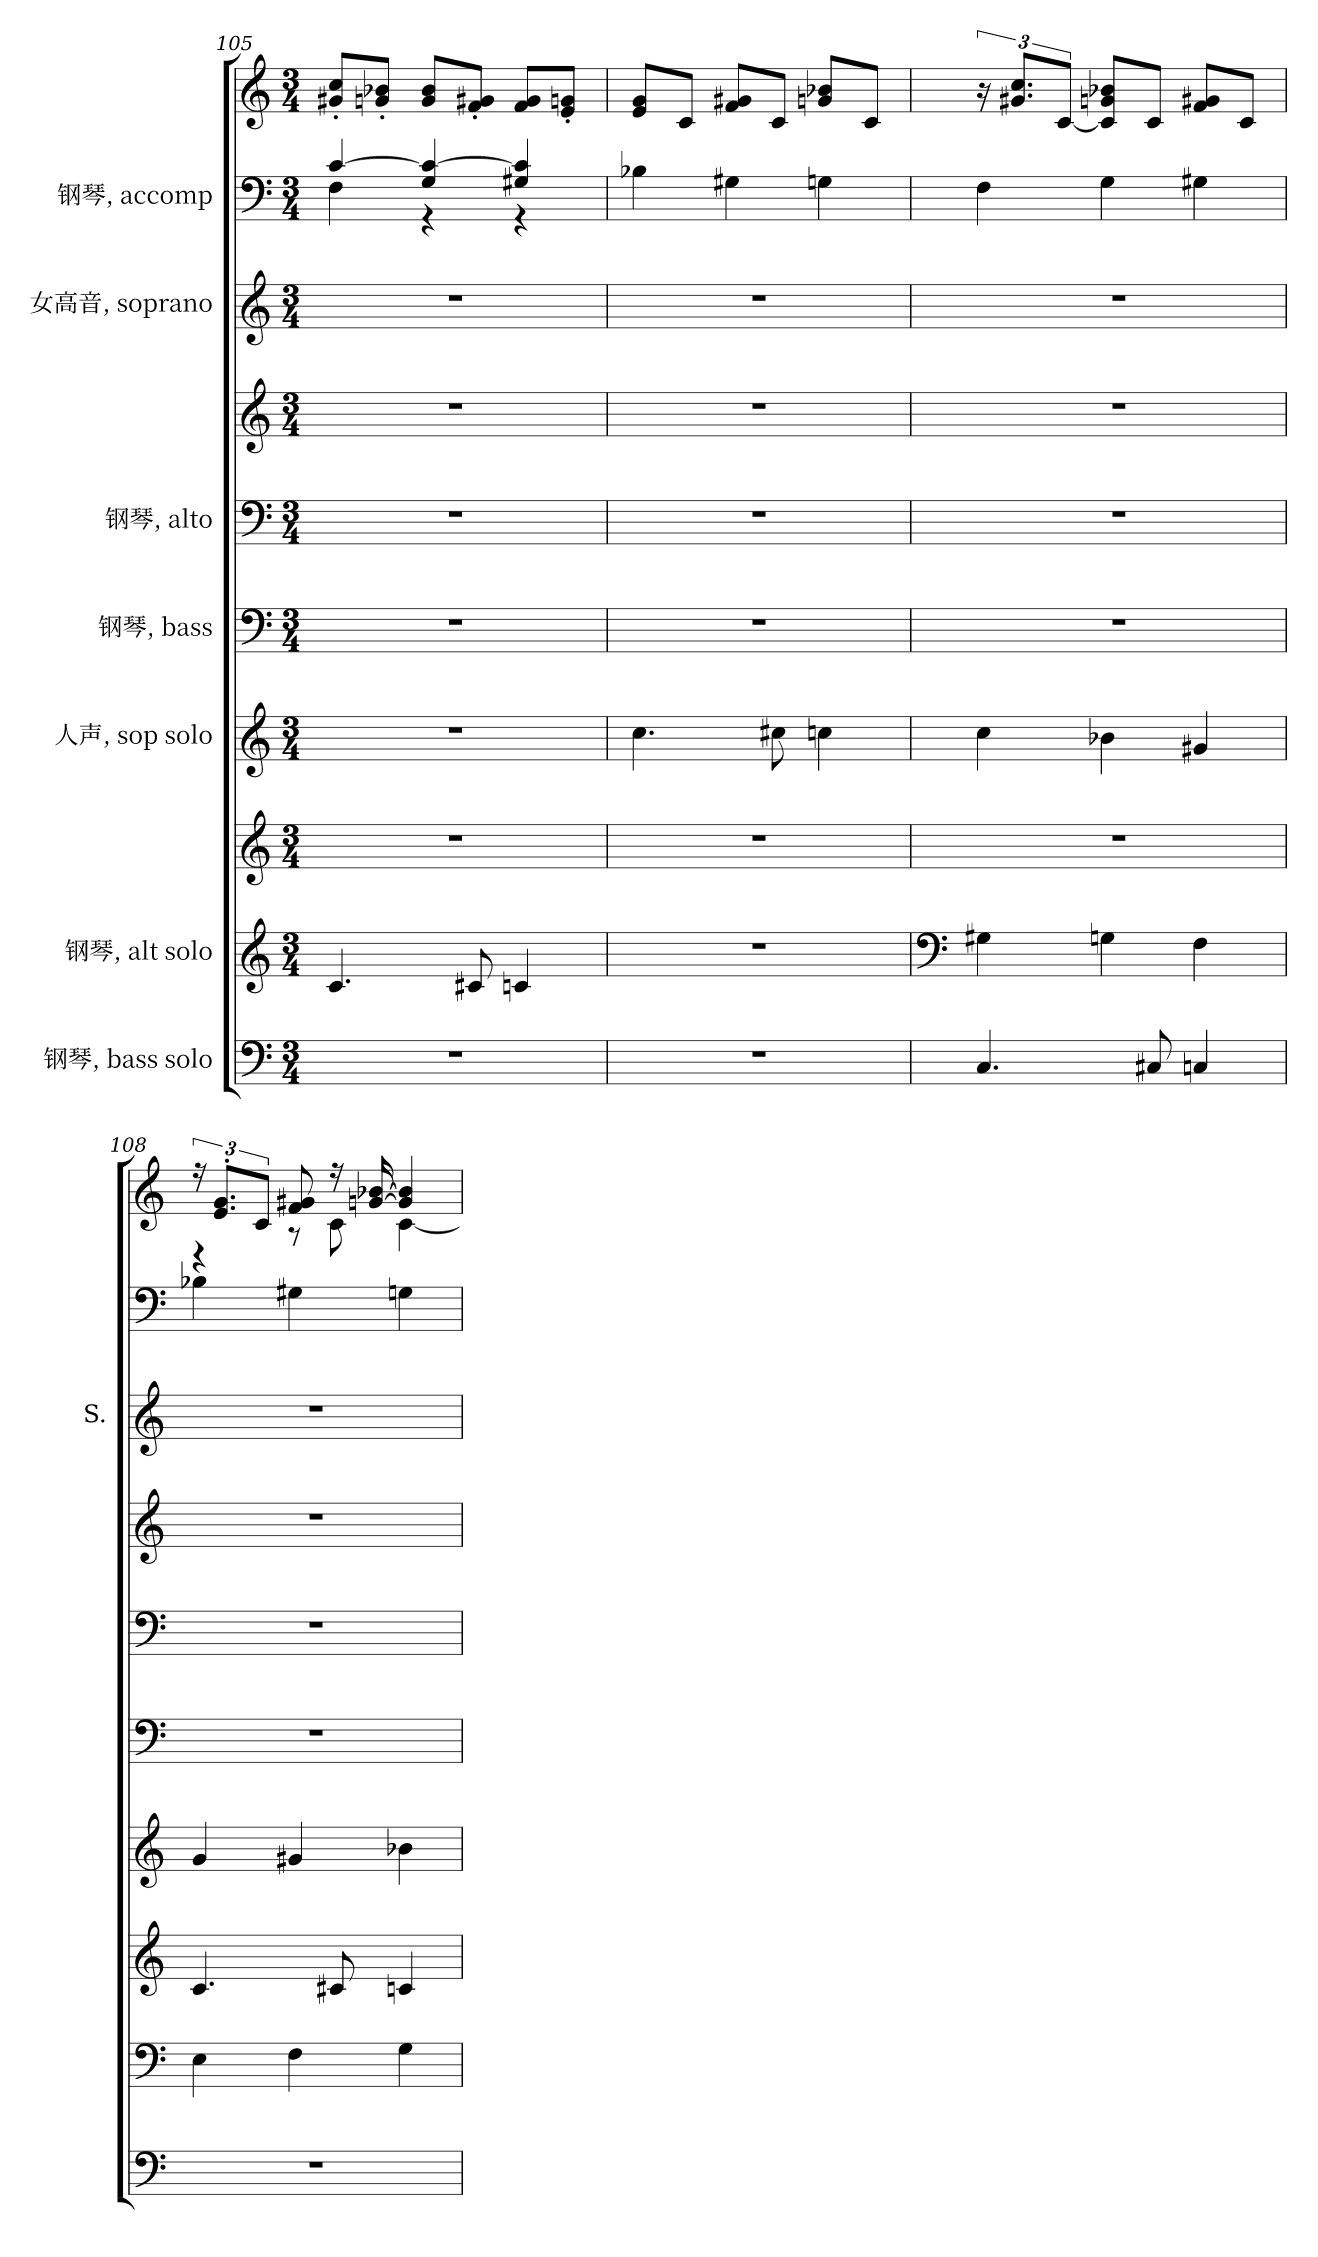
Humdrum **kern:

**kern	**kern	**kern	**kern	**kern	**kern	**kern	**kern	**kern	**kern
*part7	*part6	*part6	*part5	*part4	*part3	*part3	*part2	*part1	*part1
*staff10	*staff9	*staff8	*staff7	*staff6	*staff5	*staff4	*staff3	*staff2	*staff1
*I"钢琴, bass solo	*I"钢琴, alt solo	*	*I"人声, sop solo	*I"钢琴, bass	*I"钢琴, alto	*	*I"女高音, soprano	*I"钢琴, accomp	*
*	*	*	*	*	*	*	*I'S.	*	*
!!LO:PB:g=z
*clefF4	*clefG2	*clefG2	*clefG2	*clefF4	*clefF4	*clefG2	*clefG2	*clefF4	*clefG2
*k[]	*k[]	*k[]	*k[]	*k[]	*k[]	*k[]	*k[]	*k[]	*k[]
*M3/4	*M3/4	*M3/4	*M3/4	*M3/4	*M3/4	*M3/4	*M3/4	*M3/4	*M3/4
=105	=105	=105	=105	=105	=105	=105	=105	=105	=105
*	*	*	*	*	*	*	*	*^	*
2.r	4.c/	2.r	2.r	2.r	2.r	2.r	2.r	[4c/	4F\	8g#X/' 8cc/'L
.	.	.	.	.	.	.	.	.	.	8gn/' 8b-X/'J
.	.	.	.	.	.	.	.	4G/ 4c/_	4r	8g/ 8b-/L
.	8c#X/	.	.	.	.	.	.	.	.	8f/' 8g#X/'J
.	4cn/	.	.	.	.	.	.	4G#X/ 4c/]	4r	8f/ 8g#/L
.	.	.	.	.	.	.	.	.	.	8e/' 8gn/'J
*	*	*	*	*	*	*	*	*v	*v	*
=106	=106	=106	=106	=106	=106	=106	=106	=106	=106
2.r	2.r	2.r	4.cc\	2.r	2.r	2.r	2.r	4B-X\	8e/ 8g/L
.	.	.	.	.	.	.	.	.	8c/J
.	.	.	.	.	.	.	.	4G#X\	8f/ 8g#X/L
.	.	.	8cc#X\	.	.	.	.	.	8c/J
.	.	.	4ccn\	.	.	.	.	4Gn\	8gn/ 8b-X/L
.	.	.	.	.	.	.	.	.	8c/J
=107	=107	=107	=107	=107	=107	=107	=107	=107	=107
*	*clefF4	*	*	*	*	*	*	*	*
4.C/	4G#X\	2.r	4cc\	2.r	2.r	2.r	2.r	4F\	24r
.	.	.	.	.	.	.	.	.	12.g#X/ 12.cc/L
.	.	.	.	.	.	.	.	.	[12c/J
.	4Gn\	.	4b-X\	.	.	.	.	4G\	8c/] 8gn/ 8b-X/L
8C#X/	.	.	.	.	.	.	.	.	8c/J
4Cn/	4F\	.	4g#X/	.	.	.	.	4G#X\	8f/ 8g#X/L
.	.	.	.	.	.	.	.	.	8c/J
!!LO:PB:g=z
=108	=108	=108	=108	=108	=108	=108	=108	=108	=108
*	*	*	*	*	*	*	*	*	*^
2.r	4E\	4.c/	4g/	2.r	2.r	2.r	2.r	4B-X\	24r	4r
.	.	.	.	.	.	.	.	.	12.e/' 12.g/'L	.
.	.	.	.	.	.	.	.	.	12c/J	.
.	4F\	.	4g#X/	.	.	.	.	4G#X\	8f/ 8g#X/	8r
.	.	8c#X/	.	.	.	.	.	.	16r	8c\
.	.	.	.	.	.	.	.	.	[16gn/ [16b-X/	.
.	4G\	4cn/	4b-X\	.	.	.	.	4Gn\	4g/] 4b-/]	[4c\
*	*	*	*	*	*	*	*	*	*v	*v
=	=	=	=	=	=	=	=	=	=
*-	*-	*-	*-	*-	*-	*-	*-	*-	*-
